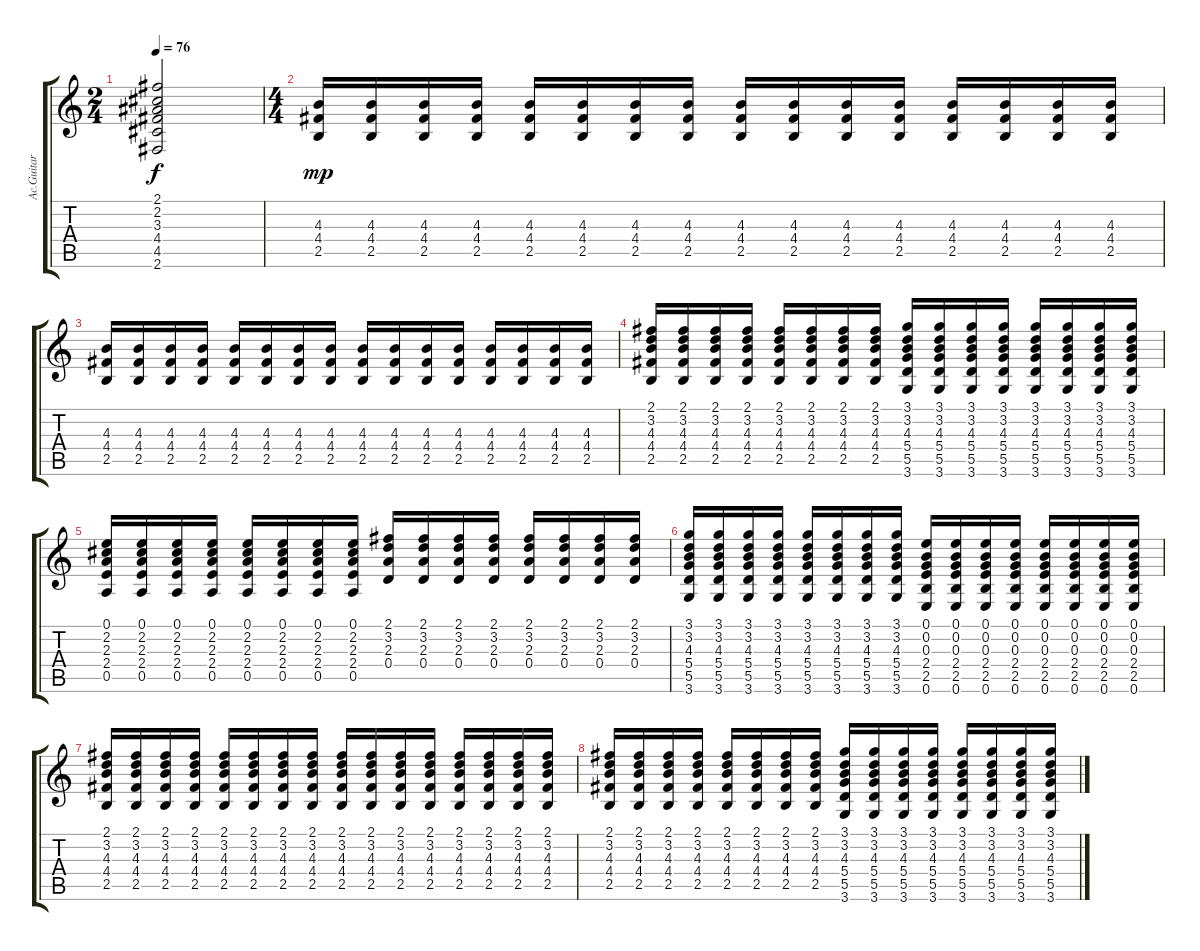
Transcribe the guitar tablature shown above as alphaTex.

\track ("Ac.Guitar II" "Ac.Guitar ") {instrument acousticguitarsteel}
\staff {score tabs}
\tuning (E4 B3 G3 D3 A2 E2) {hide}
\ts (2 4)
\tempo 76
\clef g2
\ks c
(2.1{t} 2.2{t} 3.3{t} 4.4{t} 4.5{t} 2.6{t}).2{dy f} |
\ts (4 4)
(4.3 4.4 2.5).16{dy mp} (4.3 4.4 2.5).16 (4.3 4.4 2.5).16 (4.3 4.4 2.5).16 (4.3 4.4 2.5).16 (4.3 4.4 2.5).16 (4.3 4.4 2.5).16 (4.3 4.4 2.5).16 (4.3 4.4 2.5).16 (4.3 4.4 2.5).16 (4.3 4.4 2.5).16 (4.3 4.4 2.5).16 (4.3 4.4 2.5).16 (4.3 4.4 2.5).16 (4.3 4.4 2.5).16 (4.3 4.4 2.5).16 |
(4.3 4.4 2.5).16 (4.3 4.4 2.5).16 (4.3 4.4 2.5).16 (4.3 4.4 2.5).16 (4.3 4.4 2.5).16 (4.3 4.4 2.5).16 (4.3 4.4 2.5).16 (4.3 4.4 2.5).16 (4.3 4.4 2.5).16 (4.3 4.4 2.5).16 (4.3 4.4 2.5).16 (4.3 4.4 2.5).16 (4.3 4.4 2.5).16 (4.3 4.4 2.5).16 (4.3 4.4 2.5).16 (4.3 4.4 2.5).16 |
(2.1 3.2 4.3 4.4 2.5).16 (2.1 3.2 4.3 4.4 2.5).16 (2.1 3.2 4.3 4.4 2.5).16 (2.1 3.2 4.3 4.4 2.5).16 (2.1 3.2 4.3 4.4 2.5).16 (2.1 3.2 4.3 4.4 2.5).16 (2.1 3.2 4.3 4.4 2.5).16 (2.1 3.2 4.3 4.4 2.5).16 (3.1 3.2 4.3 5.4 5.5 3.6).16 (3.1 3.2 4.3 5.4 5.5 3.6).16 (3.1 3.2 4.3 5.4 5.5 3.6).16 (3.1 3.2 4.3 5.4 5.5 3.6).16 (3.1 3.2 4.3 5.4 5.5 3.6).16 (3.1 3.2 4.3 5.4 5.5 3.6).16 (3.1 3.2 4.3 5.4 5.5 3.6).16 (3.1 3.2 4.3 5.4 5.5 3.6).16 |
(0.1 2.2 2.3 2.4 0.5).16 (0.1 2.2 2.3 2.4 0.5).16 (0.1 2.2 2.3 2.4 0.5).16 (0.1 2.2 2.3 2.4 0.5).16 (0.1 2.2 2.3 2.4 0.5).16 (0.1 2.2 2.3 2.4 0.5).16 (0.1 2.2 2.3 2.4 0.5).16 (0.1 2.2 2.3 2.4 0.5).16 (2.1 3.2 2.3 0.4).16 (2.1 3.2 2.3 0.4).16 (2.1 3.2 2.3 0.4).16 (2.1 3.2 2.3 0.4).16 (2.1 3.2 2.3 0.4).16 (2.1 3.2 2.3 0.4).16 (2.1 3.2 2.3 0.4).16 (2.1 3.2 2.3 0.4).16 |
(3.1 3.2 4.3 5.4 5.5 3.6).16 (3.1 3.2 4.3 5.4 5.5 3.6).16 (3.1 3.2 4.3 5.4 5.5 3.6).16 (3.1 3.2 4.3 5.4 5.5 3.6).16 (3.1 3.2 4.3 5.4 5.5 3.6).16 (3.1 3.2 4.3 5.4 5.5 3.6).16 (3.1 3.2 4.3 5.4 5.5 3.6).16 (3.1 3.2 4.3 5.4 5.5 3.6).16 (0.1 0.2 0.3 2.4 2.5 0.6).16 (0.1 0.2 0.3 2.4 2.5 0.6).16 (0.1 0.2 0.3 2.4 2.5 0.6).16 (0.1 0.2 0.3 2.4 2.5 0.6).16 (0.1 0.2 0.3 2.4 2.5 0.6).16 (0.1 0.2 0.3 2.4 2.5 0.6).16 (0.1 0.2 0.3 2.4 2.5 0.6).16 (0.1 0.2 0.3 2.4 2.5 0.6).16 |
(2.1 3.2 4.3 4.4 2.5).16 (2.1 3.2 4.3 4.4 2.5).16 (2.1 3.2 4.3 4.4 2.5).16 (2.1 3.2 4.3 4.4 2.5).16 (2.1 3.2 4.3 4.4 2.5).16 (2.1 3.2 4.3 4.4 2.5).16 (2.1 3.2 4.3 4.4 2.5).16 (2.1 3.2 4.3 4.4 2.5).16 (2.1 3.2 4.3 4.4 2.5).16 (2.1 3.2 4.3 4.4 2.5).16 (2.1 3.2 4.3 4.4 2.5).16 (2.1 3.2 4.3 4.4 2.5).16 (2.1 3.2 4.3 4.4 2.5).16 (2.1 3.2 4.3 4.4 2.5).16 (2.1 3.2 4.3 4.4 2.5).16 (2.1 3.2 4.3 4.4 2.5).16 |
(2.1 3.2 4.3 4.4 2.5).16 (2.1 3.2 4.3 4.4 2.5).16 (2.1 3.2 4.3 4.4 2.5).16 (2.1 3.2 4.3 4.4 2.5).16 (2.1 3.2 4.3 4.4 2.5).16 (2.1 3.2 4.3 4.4 2.5).16 (2.1 3.2 4.3 4.4 2.5).16 (2.1 3.2 4.3 4.4 2.5).16 (3.1 3.2 4.3 5.4 5.5 3.6).16 (3.1 3.2 4.3 5.4 5.5 3.6).16 (3.1 3.2 4.3 5.4 5.5 3.6).16 (3.1 3.2 4.3 5.4 5.5 3.6).16 (3.1 3.2 4.3 5.4 5.5 3.6).16 (3.1 3.2 4.3 5.4 5.5 3.6).16 (3.1 3.2 4.3 5.4 5.5 3.6).16 (3.1 3.2 4.3 5.4 5.5 3.6).16
